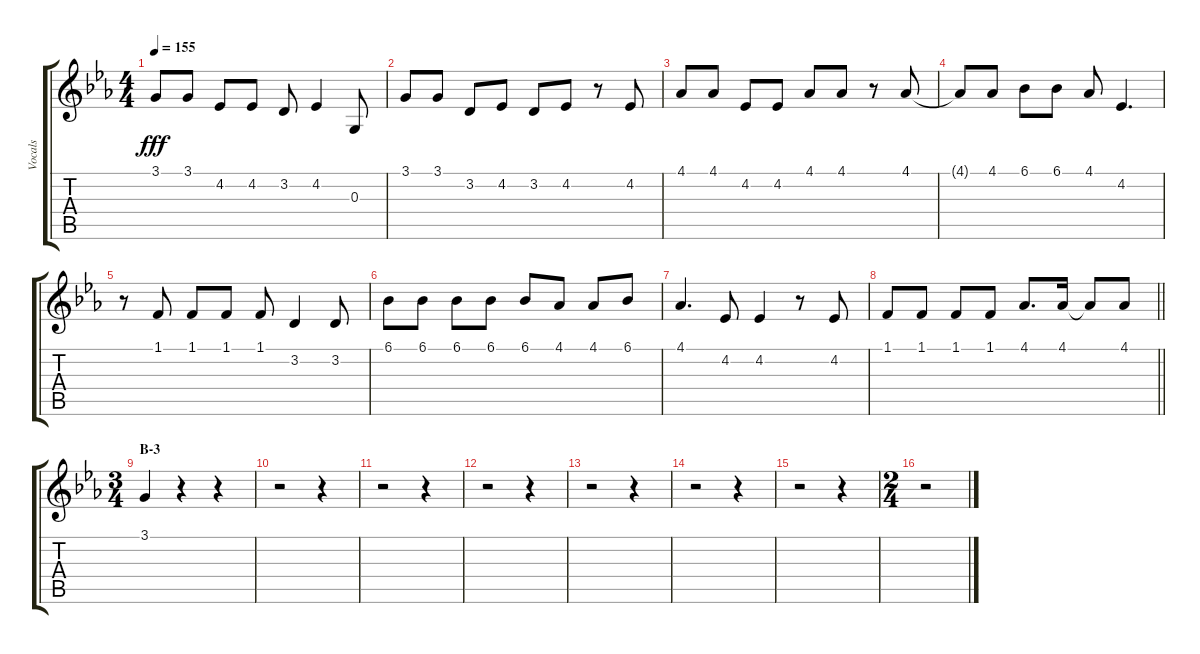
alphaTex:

\track ("Vocals" "Vocals") {instrument voiceoohs}
\staff {score tabs}
\tuning (E4 B3 G3 D3 A2 E2) {hide}
\ts (4 4)
\tempo 155
\clef g2
\ks eb
3.1.8{dy fff} 3.1.8 4.2.8 4.2.8 3.2.8 4.2.4 0.3.8 |
3.1.8 3.1.8 3.2.8 4.2.8 3.2.8 4.2.8 r.8 4.2.8 |
4.1.8 4.1.8 4.2.8 4.2.8 4.1.8 4.1.8 r.8 4.1.8 |
4.1{t}.8 4.1.8 6.1.8 6.1.8 4.1.8 4.2.4{d} |
r.8 1.1.8 1.1.8 1.1.8 1.1.8 3.2.4 3.2.8 |
6.1.8 6.1.8 6.1.8 6.1.8 6.1.8 4.1.8 4.1.8 6.1.8 |
4.1.4{d} 4.2.8 4.2.4 r.8 4.2.8 |
\barLineRight lightlight
1.1.8 1.1.8 1.1.8 1.1.8 4.1.8{d} 4.1.16 4.1{t}.8 4.1.8 |
\ts (3 4)
\section ("" "B-3")
3.1.4 r.4 r.4 |
r.2 r.4 |
r.2 r.4 |
r.2 r.4 |
r.2 r.4 |
r.2 r.4 |
r.2 r.4 |
\ts (2 4)
r.2
